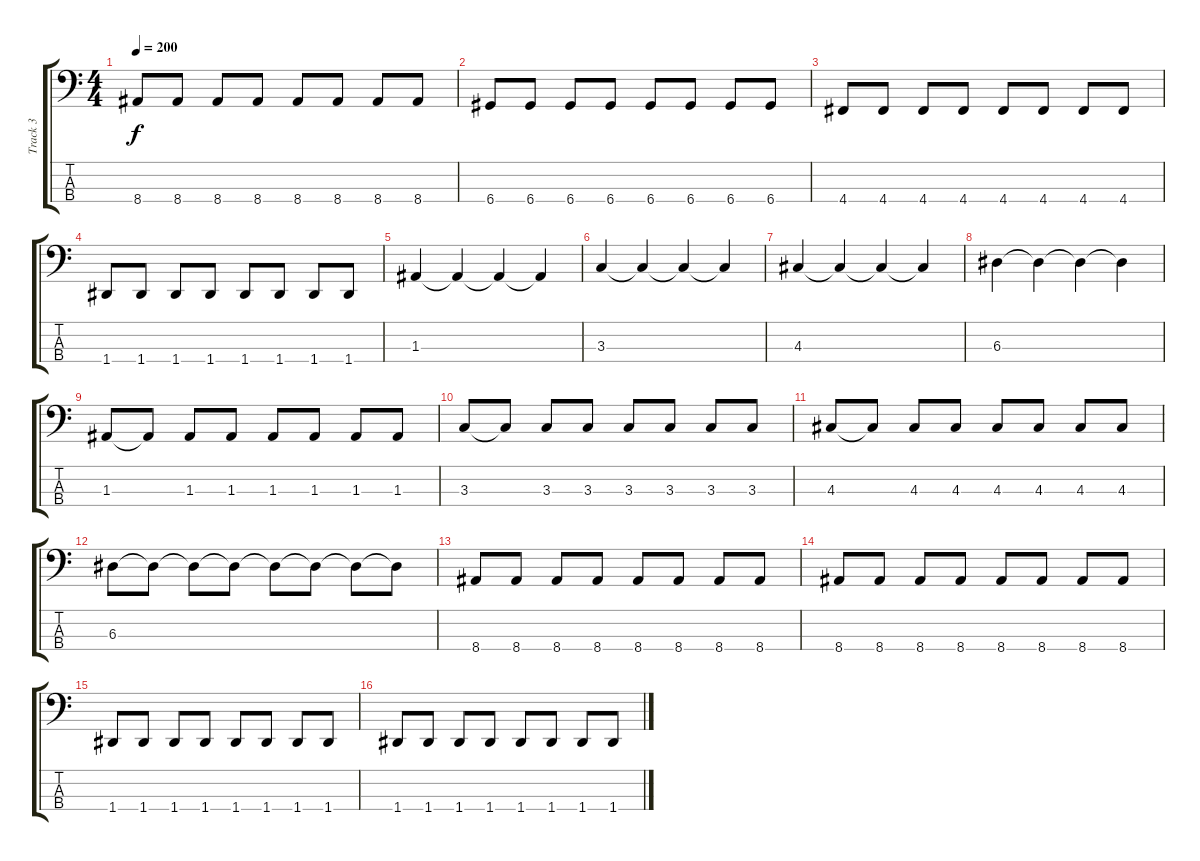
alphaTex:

\track ("Track 3" "Track 3") {instrument electricbassfinger}
\staff {score tabs}
\tuning (G2 D2 A1 D1) {hide}
\ts (4 4)
\tempo 200
\clef f4
\ks c
8.4.8{dy f} 8.4.8 8.4.8 8.4.8 8.4.8 8.4.8 8.4.8 8.4.8 |
6.4.8 6.4.8 6.4.8 6.4.8 6.4.8 6.4.8 6.4.8 6.4.8 |
4.4.8 4.4.8 4.4.8 4.4.8 4.4.8 4.4.8 4.4.8 4.4.8 |
1.4.8 1.4.8 1.4.8 1.4.8 1.4.8 1.4.8 1.4.8 1.4.8 |
1.3.4 1.3{t}.4 1.3{t}.4 1.3{t}.4 |
3.3.4 3.3{t}.4 3.3{t}.4 3.3{t}.4 |
4.3.4 4.3{t}.4 4.3{t}.4 4.3{t}.4 |
6.3.4 6.3{t}.4 6.3{t}.4 6.3{t}.4 |
1.3.8 1.3{t}.8 1.3.8 1.3.8 1.3.8 1.3.8 1.3.8 1.3.8 |
3.3.8 3.3{t}.8 3.3.8 3.3.8 3.3.8 3.3.8 3.3.8 3.3.8 |
4.3.8 4.3{t}.8 4.3.8 4.3.8 4.3.8 4.3.8 4.3.8 4.3.8 |
6.3.8 6.3{t}.8 6.3{t}.8 6.3{t}.8 6.3{t}.8 6.3{t}.8 6.3{t}.8 6.3{t}.8 |
8.4.8 8.4.8 8.4.8 8.4.8 8.4.8 8.4.8 8.4.8 8.4.8 |
8.4.8 8.4.8 8.4.8 8.4.8 8.4.8 8.4.8 8.4.8 8.4.8 |
1.4.8 1.4.8 1.4.8 1.4.8 1.4.8 1.4.8 1.4.8 1.4.8 |
1.4.8 1.4.8 1.4.8 1.4.8 1.4.8 1.4.8 1.4.8 1.4.8
